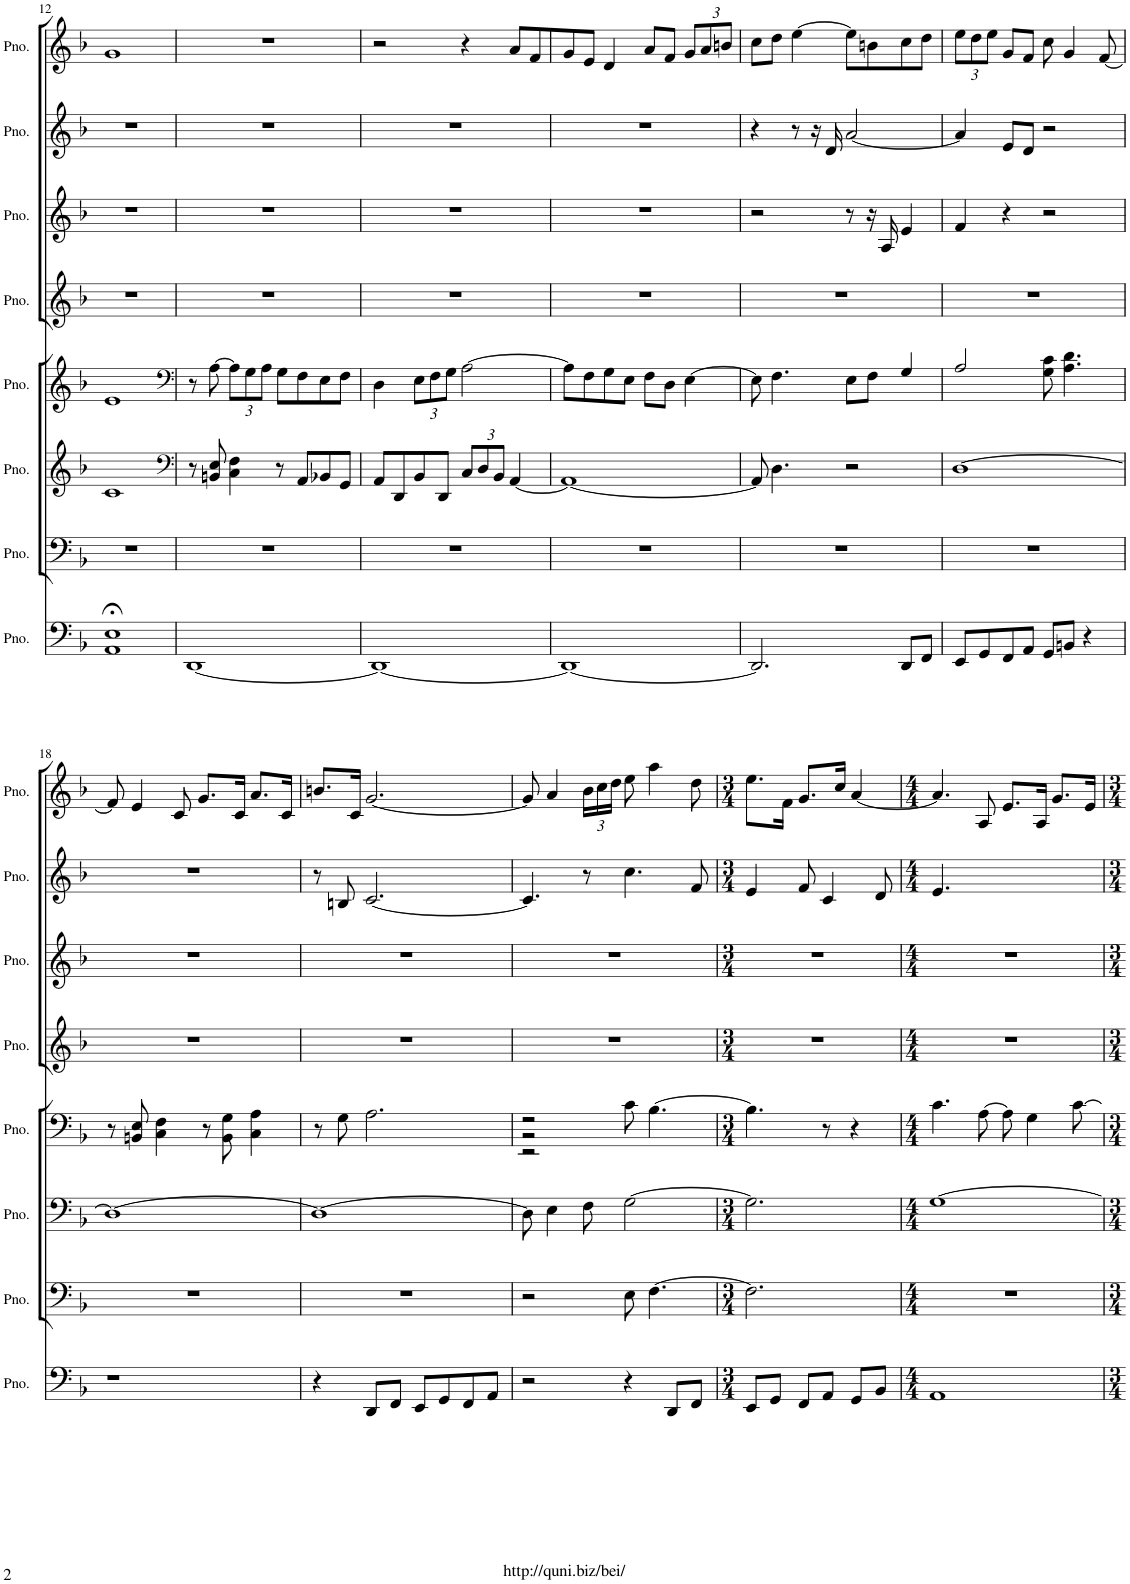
**kern	**kern	**kern	**kern	**kern	**kern	**kern	**kern
*part8	*part7	*part6	*part5	*part4	*part3	*part2	*part1
*staff8	*staff7	*staff6	*staff5	*staff4	*staff3	*staff2	*staff1
*I"Piano	*I"Piano	*I"Piano	*I"Piano	*I"Piano	*I"Piano	*I"Piano	*I"Piano
*I'Pno.	*I'Pno.	*I'Pno.	*I'Pno.	*I'Pno.	*I'Pno.	*I'Pno.	*I'Pno.
!!LO:PB:g=z
*clefF4	*clefF4	*clefG2	*clefG2	*clefG2	*clefG2	*clefG2	*clefG2
*k[b-]	*k[b-]	*k[b-]	*k[b-]	*k[b-]	*k[b-]	*k[b-]	*k[b-]
*M4/4	*M4/4	*M4/4	*M4/4	*M4/4	*M4/4	*M4/4	*M4/4
=12	=12	=12	=12	=12	=12	=12	=12
*^	*	*	*	*	*	*	*
1E;<	1AA	1r	1c	1e	1r	1r	1r	1g
*v	*v	*	*	*	*	*	*	*
=13	=13	=13	=13	=13	=13	=13	=13
*	*	*clefF4	*clefF4	*	*	*	*
[1DD	1r	8r	8r	1r	1r	1r	1r
.	.	8BBn/ 8E/	[8A\	.	.	.	.
*	*	*	*Xbrackettup	*	*	*	*
.	.	4C\ 4F\	12A\L]	.	.	.	.
.	.	.	12G\	.	.	.	.
.	.	.	12A\J	.	.	.	.
.	.	8r	8G\L	.	.	.	.
.	.	8AA/L	8F\	.	.	.	.
.	.	8BB-X/	8E\	.	.	.	.
.	.	8GG/J	8F\J	.	.	.	.
=14	=14	=14	=14	=14	=14	=14	=14
1DD_	1r	8AA/L	4D\	1r	1r	1r	2r
.	.	8DD/	.	.	.	.	.
.	.	8BB-/	12E\L	.	.	.	.
.	.	.	12F\	.	.	.	.
.	.	8DD/J	.	.	.	.	.
.	.	.	12G\J	.	.	.	.
*	*	*Xbrackettup	*	*	*	*	*
.	.	12C/L	[2A\	.	.	.	4r
.	.	12D/	.	.	.	.	.
.	.	12BB-/J	.	.	.	.	.
.	.	[4AA/	.	.	.	.	8a/L
.	.	.	.	.	.	.	8f/
=15	=15	=15	=15	=15	=15	=15	=15
1DD_	1r	1AA_	8A\L]	1r	1r	1r	8g/
.	.	.	8F\	.	.	.	8e/J
.	.	.	8G\	.	.	.	4d/
.	.	.	8E\J	.	.	.	.
.	.	.	8F\L	.	.	.	8a/L
.	.	.	8D\J	.	.	.	8f/J
*	*	*	*	*	*	*	*Xbrackettup
.	.	.	[4E\	.	.	.	12g/L
.	.	.	.	.	.	.	12a/
.	.	.	.	.	.	.	12bn/J
=16	=16	=16	=16	=16	=16	=16	=16
2.DD/]	1r	8AA/]	8E\]	1r	2r	4r	8cc\L
.	.	4.D\	4.F\	.	.	.	8dd\J
.	.	.	.	.	.	8r	[4ee\
.	.	.	.	.	.	16r	.
.	.	.	.	.	.	16d/	.
.	.	2r	8E\L	.	8r	[2a/	8ee\L]
.	.	.	8F\J	.	16r	.	8bn\
.	.	.	.	.	16A/	.	.
8DD/L	.	.	4G/	.	4e/	.	8cc\
8FF/J	.	.	.	.	.	.	8dd\J
=17	=17	=17	=17	=17	=17	=17	=17
8EE/L	1r	[1D	2A/	1r	4f/	4a/]	12ee\L
.	.	.	.	.	.	.	12dd\
8GG/	.	.	.	.	.	.	.
.	.	.	.	.	.	.	12ee\J
8FF/	.	.	.	.	4r	8e/L	8g/L
8AA/J	.	.	.	.	.	8d/J	8f/J
8GG/L	.	.	8G\ 8c\	.	2r	2r	8cc\
8BBn/J	.	.	4.A\ 4.d\	.	.	.	4g/
4r	.	.	.	.	.	.	.
.	.	.	.	.	.	.	[8f/
!!LO:LB:g=z
=18	=18	=18	=18	=18	=18	=18	=18
1r	1r	1D_	8r	1r	1r	1r	8f/]
.	.	.	8BBn/ 8E/	.	.	.	4e/
.	.	.	4C\ 4F\	.	.	.	.
.	.	.	.	.	.	.	8c/
.	.	.	8r	.	.	.	8.g/L
.	.	.	8BB\ 8G\	.	.	.	.
.	.	.	.	.	.	.	16c/Jk
.	.	.	4C\ 4A\	.	.	.	8.a/L
.	.	.	.	.	.	.	16c/Jk
=19	=19	=19	=19	=19	=19	=19	=19
4r	1r	1D_	8r	1r	1r	8r	8.bn/L
.	.	.	8G\	.	.	8Bn/	.
.	.	.	.	.	.	.	16c/Jk
8DD/L	.	.	2.A\	.	.	[2.c/	[2.g/
8FF/J	.	.	.	.	.	.	.
8EE/L	.	.	.	.	.	.	.
8GG/	.	.	.	.	.	.	.
8FF/	.	.	.	.	.	.	.
8AA/J	.	.	.	.	.	.	.
=20	=20	=20	=20	=20	=20	=20	=20
*	*	*	*^	*	*	*	*
*	*	*	*	*^	*	*	*	*
2r	2r	8D\]	2r	2r	2r	1r	1r	4.c/]	8g/]
.	.	4E\	.	.	.	.	.	.	4a/
.	.	8F\	.	.	.	.	.	8r	24b-\LL
.	.	.	.	.	.	.	.	.	24cc\
.	.	.	.	.	.	.	.	.	24dd\JJ
4r	8E\	[2G\	8c\	2ryy	2ryy	.	.	4.cc\	8ee\
.	[4.F\	.	[4.B-\	.	.	.	.	.	4aa\
8DD/L	.	.	.	.	.	.	.	.	.
8FF/J	.	.	.	.	.	.	.	8f/	8dd\
*	*	*	*v	*v	*v	*	*	*	*
=21	=21	=21	=21	=21	=21	=21	=21
*M3/4	*M3/4	*M3/4	*M3/4	*M3/4	*M3/4	*M3/4	*M3/4
8EE/L	2.F\]	2.G\]	4.B-\]	2.r	2.r	4e/	8.ee\L
8GG/J	.	.	.	.	.	.	.
.	.	.	.	.	.	.	16f\Jk
8FF/L	.	.	.	.	.	8f/	8.g/L
8AA/J	.	.	8r	.	.	4c/	.
.	.	.	.	.	.	.	16cc/Jk
8GG/L	.	.	4r	.	.	.	[4a/
8BB-/J	.	.	.	.	.	8d/	.
=22	=22	=22	=22	=22	=22	=22	=22
*M4/4	*M4/4	*M4/4	*M4/4	*M4/4	*M4/4	*M4/4	*M4/4
1AA	1r	[1G	4.c\	1r	1r	4.e/	4.a/]
.	.	.	[8A\	.	.	8ryy	8A/
.	.	.	8A\]	.	.	2ryy	8.e/L
.	.	.	4G\	.	.	.	.
.	.	.	.	.	.	.	16A/Jk
.	.	.	.	.	.	.	8.g/L
.	.	.	[8c\	.	.	.	.
.	.	.	.	.	.	.	16e/Jk
=	=	=	=	=	=	=	=
*-	*-	*-	*-	*-	*-	*-	*-
